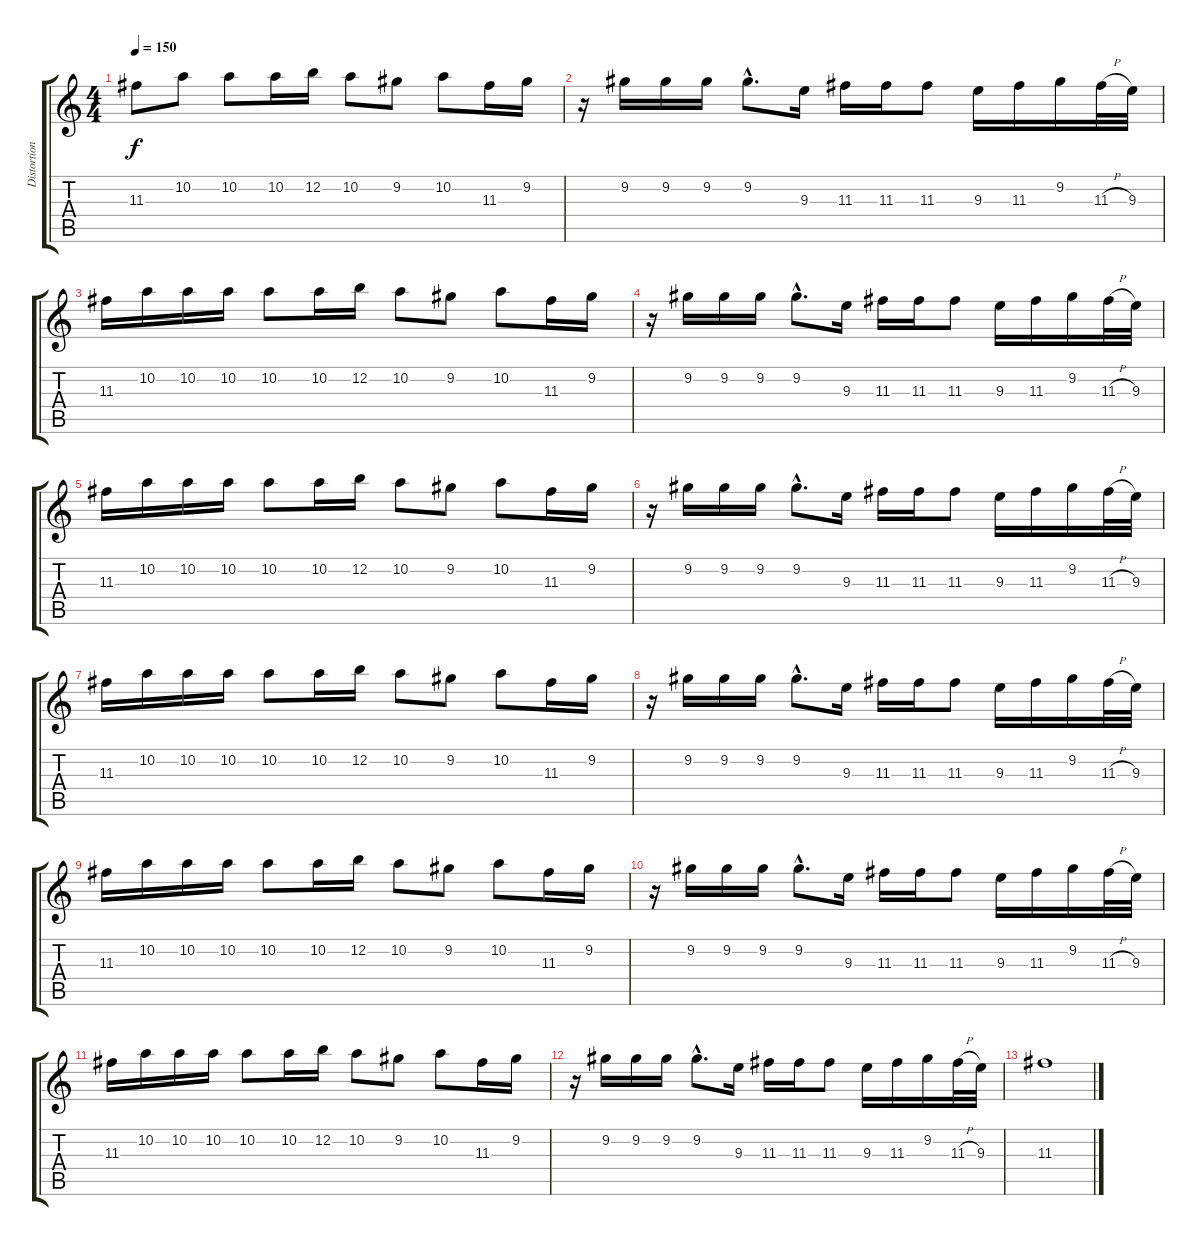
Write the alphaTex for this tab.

\track ("Distortion Guitar 2" "Distortion") {instrument distortionguitar}
\staff {score tabs}
\tuning (E4 B3 G3 D3 A2 E2) {hide}
\ts (4 4)
\tempo 150
\clef g2
\ks c
11.3.8{dy f} 10.2.8 10.2.8 10.2.16 12.2.16 10.2.8 9.2.8 10.2.8 11.3.16 9.2.16 |
r.16 9.2.16 9.2.16 9.2.16 9.2{hac}.8{d} 9.3.16 11.3.16 11.3.16 11.3.8 9.3.16 11.3.16 9.2.16 11.3{h}.32 9.3.32 |
11.3.16 10.2.16 10.2.16 10.2.16 10.2.8 10.2.16 12.2.16 10.2.8 9.2.8 10.2.8 11.3.16 9.2.16 |
r.16 9.2.16 9.2.16 9.2.16 9.2{hac}.8{d} 9.3.16 11.3.16 11.3.16 11.3.8 9.3.16 11.3.16 9.2.16 11.3{h}.32 9.3.32 |
11.3.16 10.2.16 10.2.16 10.2.16 10.2.8 10.2.16 12.2.16 10.2.8 9.2.8 10.2.8 11.3.16 9.2.16 |
r.16 9.2.16 9.2.16 9.2.16 9.2{hac}.8{d} 9.3.16 11.3.16 11.3.16 11.3.8 9.3.16 11.3.16 9.2.16 11.3{h}.32 9.3.32 |
11.3.16 10.2.16 10.2.16 10.2.16 10.2.8 10.2.16 12.2.16 10.2.8 9.2.8 10.2.8 11.3.16 9.2.16 |
r.16 9.2.16 9.2.16 9.2.16 9.2{hac}.8{d} 9.3.16 11.3.16 11.3.16 11.3.8 9.3.16 11.3.16 9.2.16 11.3{h}.32 9.3.32 |
11.3.16 10.2.16 10.2.16 10.2.16 10.2.8 10.2.16 12.2.16 10.2.8 9.2.8 10.2.8 11.3.16 9.2.16 |
r.16 9.2.16 9.2.16 9.2.16 9.2{hac}.8{d} 9.3.16 11.3.16 11.3.16 11.3.8 9.3.16 11.3.16 9.2.16 11.3{h}.32 9.3.32 |
11.3.16 10.2.16 10.2.16 10.2.16 10.2.8 10.2.16 12.2.16 10.2.8 9.2.8 10.2.8 11.3.16 9.2.16 |
r.16 9.2.16 9.2.16 9.2.16 9.2{hac}.8{d} 9.3.16 11.3.16 11.3.16 11.3.8 9.3.16 11.3.16 9.2.16 11.3{h}.32 9.3.32 |
11.3.1
